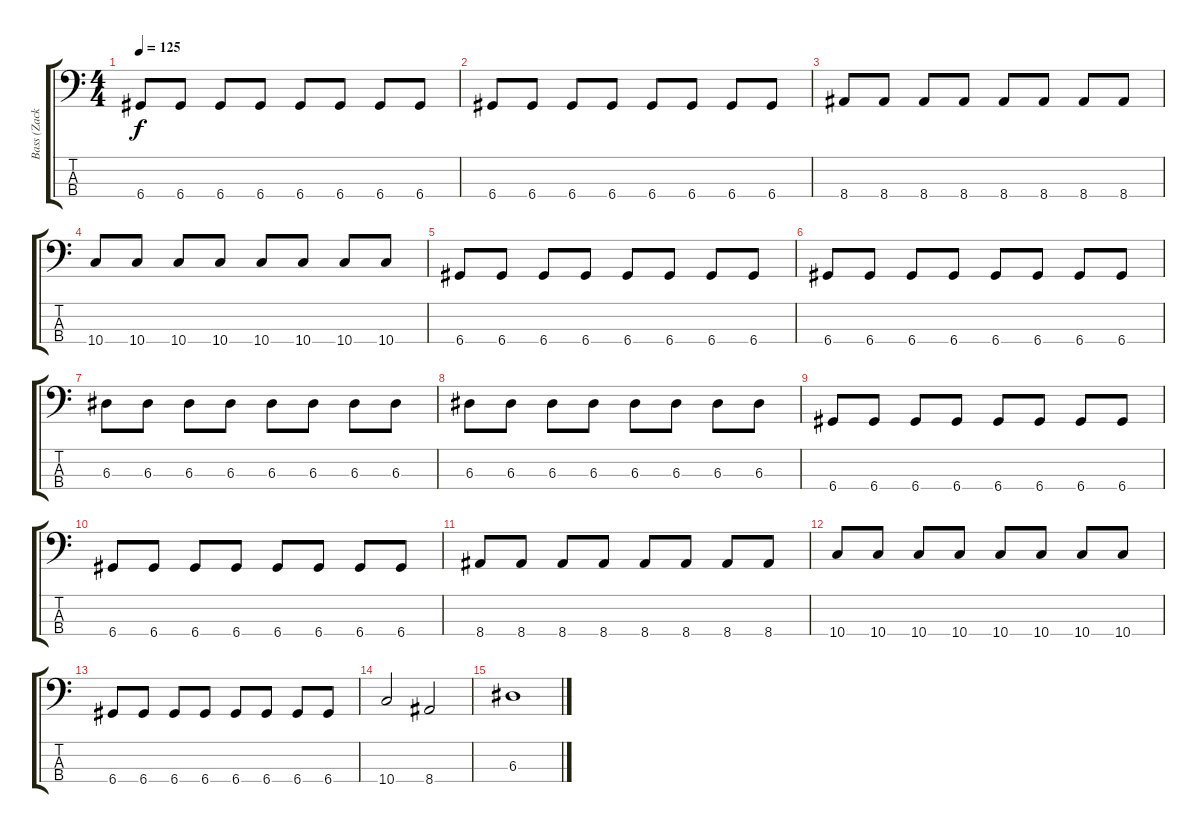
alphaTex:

\track ("Bass (Zack)" "Bass (Zack") {instrument electricbassfinger}
\staff {score tabs}
\tuning (G2 D2 A1 D1) {hide}
\ts (4 4)
\tempo 125
\clef f4
\ks c
6.4.8{dy f} 6.4.8 6.4.8 6.4.8 6.4.8 6.4.8 6.4.8 6.4.8 |
6.4.8 6.4.8 6.4.8 6.4.8 6.4.8 6.4.8 6.4.8 6.4.8 |
8.4.8 8.4.8 8.4.8 8.4.8 8.4.8 8.4.8 8.4.8 8.4.8 |
10.4.8 10.4.8 10.4.8 10.4.8 10.4.8 10.4.8 10.4.8 10.4.8 |
6.4.8 6.4.8 6.4.8 6.4.8 6.4.8 6.4.8 6.4.8 6.4.8 |
6.4.8 6.4.8 6.4.8 6.4.8 6.4.8 6.4.8 6.4.8 6.4.8 |
6.3.8 6.3.8 6.3.8 6.3.8 6.3.8 6.3.8 6.3.8 6.3.8 |
6.3.8 6.3.8 6.3.8 6.3.8 6.3.8 6.3.8 6.3.8 6.3.8 |
6.4.8 6.4.8 6.4.8 6.4.8 6.4.8 6.4.8 6.4.8 6.4.8 |
6.4.8 6.4.8 6.4.8 6.4.8 6.4.8 6.4.8 6.4.8 6.4.8 |
8.4.8 8.4.8 8.4.8 8.4.8 8.4.8 8.4.8 8.4.8 8.4.8 |
10.4.8 10.4.8 10.4.8 10.4.8 10.4.8 10.4.8 10.4.8 10.4.8 |
6.4.8 6.4.8 6.4.8 6.4.8 6.4.8 6.4.8 6.4.8 6.4.8 |
10.4.2 8.4.2 |
6.3.1
